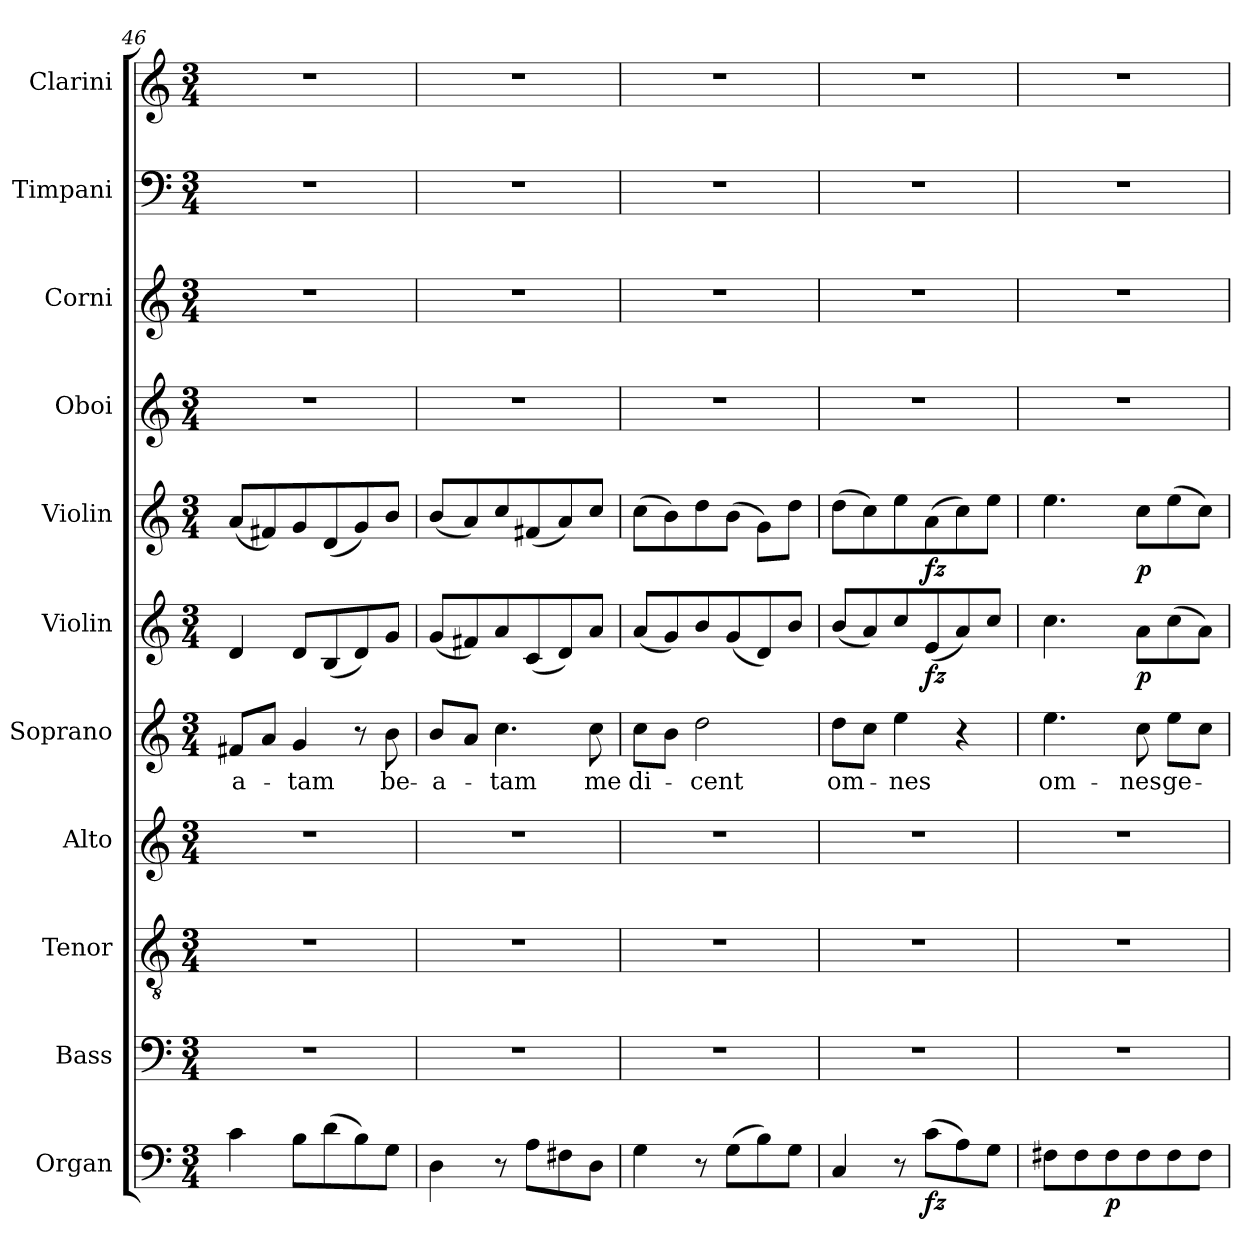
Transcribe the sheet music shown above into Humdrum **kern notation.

**kern	**dynam	**kern	**kern	**kern	**kern	**text	**kern	**dynam	**kern	**dynam	**kern	**kern	**kern	**kern
*part11	*part11	*part10	*part9	*part8	*part7	*part7	*part6	*part6	*part5	*part5	*part4	*part3	*part2	*part1
*staff11	*staff11	*staff10	*staff9	*staff8	*staff7	*staff7	*staff6	*staff6	*staff5	*staff5	*staff4	*staff3	*staff2	*staff1
*I"Organ	*	*I"Bass	*I"Tenor	*I"Alto	*I"Soprano	*	*I"Violin	*	*I"Violin	*	*I"Oboi	*I"Corni	*I"Timpani	*I"Clarini
*	*	*	*	*I'A	*	*	*I'Vln	*	*I'Vln	*	*I'O	*	*I'P	*I'C
*clefF4	*	*clefF4	*clefGv2	*clefG2	*clefG2	*	*clefG2	*	*clefG2	*	*clefG2	*clefG2	*clefF4	*clefG2
*	*	*	*	*	*	*	*	*	*	*	*	*ITrd7c12	*	*
*k[]	*	*k[]	*k[]	*k[]	*k[]	*	*k[]	*	*k[]	*	*k[]	*k[]	*k[]	*k[]
*M3/4	*	*M3/4	*M3/4	*M3/4	*M3/4	*	*M3/4	*	*M3/4	*	*M3/4	*M3/4	*M3/4	*M3/4
=46	=46	=46	=46	=46	=46	=46	=46	=46	=46	=46	=46	=46	=46	=46
!	!	!	!	!	!	!LO:LY:b	!	!	!	!	!	!	!	!
4c\	.	2.r	2.r	2.r	8f#X/L	-a-	4d/	.	(8a/L	.	2.r	2.r	2.r	2.r
.	.	.	.	.	8a/J	.	.	.	8f#X/)	.	.	.	.	.
!	!	!	!	!	!	!LO:LY:b	!	!	!	!	!	!	!	!
8B\L	.	.	.	.	4g/	-tam	8d/L	.	8g/	.	.	.	.	.
(8d\	.	.	.	.	.	.	(8B/	.	(8d/	.	.	.	.	.
8B\)	.	.	.	.	8r	.	8d/)	.	8g/)	.	.	.	.	.
!	!	!	!	!	!	!LO:LY:b	!	!	!	!	!	!	!	!
8G\J	.	.	.	.	8b\	be-	8g/J	.	8b/J	.	.	.	.	.
=47	=47	=47	=47	=47	=47	=47	=47	=47	=47	=47	=47	=47	=47	=47
!	!	!	!	!	!	!LO:LY:b	!	!	!	!	!	!	!	!
4D\	.	2.r	2.r	2.r	8b/L	-a-	(8g/L	.	(8b/L	.	2.r	2.r	2.r	2.r
.	.	.	.	.	8a/J	.	8f#X/)	.	8a/)	.	.	.	.	.
!	!	!	!	!	!	!LO:LY:b	!	!	!	!	!	!	!	!
8r	.	.	.	.	4.cc\	-tam	8a/	.	8cc/	.	.	.	.	.
8A\L	.	.	.	.	.	.	(8c/	.	(8f#X/	.	.	.	.	.
8F#X\	.	.	.	.	.	.	8d/)	.	8a/)	.	.	.	.	.
!	!	!	!	!	!	!LO:LY:b	!	!	!	!	!	!	!	!
8D\J	.	.	.	.	8cc\	me	8a/J	.	8cc/J	.	.	.	.	.
=48	=48	=48	=48	=48	=48	=48	=48	=48	=48	=48	=48	=48	=48	=48
!	!	!	!	!	!	!LO:LY:b	!	!	!	!	!	!	!	!
4G\	.	2.r	2.r	2.r	8cc\L	di-	(8a/L	.	(8cc\L	.	2.r	2.r	2.r	2.r
.	.	.	.	.	8b\J	.	8g/)	.	8b\)	.	.	.	.	.
!	!	!	!	!	!	!LO:LY:b	!	!	!	!	!	!	!	!
8r	.	.	.	.	2dd\	-cent	8b/	.	8dd\	.	.	.	.	.
(8G\L	.	.	.	.	.	.	(8g/	.	(8b\J	.	.	.	.	.
8B\)	.	.	.	.	.	.	8d/)	.	8g\L)	.	.	.	.	.
8G\J	.	.	.	.	.	.	8b/J	.	8dd\J	.	.	.	.	.
!!LO:LB:g=z
=49	=49	=49	=49	=49	=49	=49	=49	=49	=49	=49	=49	=49	=49	=49
!	!	!	!	!	!	!LO:LY:b	!	!	!	!	!	!	!	!
4C/	.	2.r	2.r	2.r	8dd\L	om-	(8b/L	.	(8dd\L	.	2.r	2.r	2.r	2.r
.	.	.	.	.	8cc\J	.	8a/)	.	8cc\)	.	.	.	.	.
!	!	!	!	!	!	!LO:LY:b	!	!	!	!	!	!	!	!
8r	.	.	.	.	4ee\	-nes	8cc/	.	8ee\	.	.	.	.	.
!	!LO:DY:b	!	!	!	!	!	!	!LO:DY:b	!	!LO:DY:b	!	!	!	!
(8c\L	fz	.	.	.	.	.	(8e/	fz	(8a\	fz	.	.	.	.
8A\)	.	.	.	.	4r	.	8a/)	.	8cc\)	.	.	.	.	.
8G\J	.	.	.	.	.	.	8cc/J	.	8ee\J	.	.	.	.	.
=50	=50	=50	=50	=50	=50	=50	=50	=50	=50	=50	=50	=50	=50	=50
!	!	!	!	!	!	!LO:LY:b	!	!	!	!	!	!	!	!
8F#X\L	.	2.r	2.r	2.r	4.ee\	om-	4.cc\	.	4.ee\	.	2.r	2.r	2.r	2.r
8F#\	.	.	.	.	.	.	.	.	.	.	.	.	.	.
!	!LO:DY:b	!	!	!	!	!	!	!	!	!	!	!	!	!
8F#\	p	.	.	.	.	.	.	.	.	.	.	.	.	.
!	!	!	!	!	!	!LO:LY:b	!	!LO:DY:b	!	!LO:DY:b	!	!	!	!
8F#\	.	.	.	.	8cc\	-nes	8a\L	p	8cc\L	p	.	.	.	.
!	!	!	!	!	!	!LO:LY:b	!	!	!	!	!	!	!	!
8F#\	.	.	.	.	8ee\L	ge-	(8cc\	.	(8ee\	.	.	.	.	.
8F#\J	.	.	.	.	8cc\J	.	8a\J)	.	8cc\J)	.	.	.	.	.
=	=	=	=	=	=	=	=	=	=	=	=	=	=	=
*-	*-	*-	*-	*-	*-	*-	*-	*-	*-	*-	*-	*-	*-	*-
